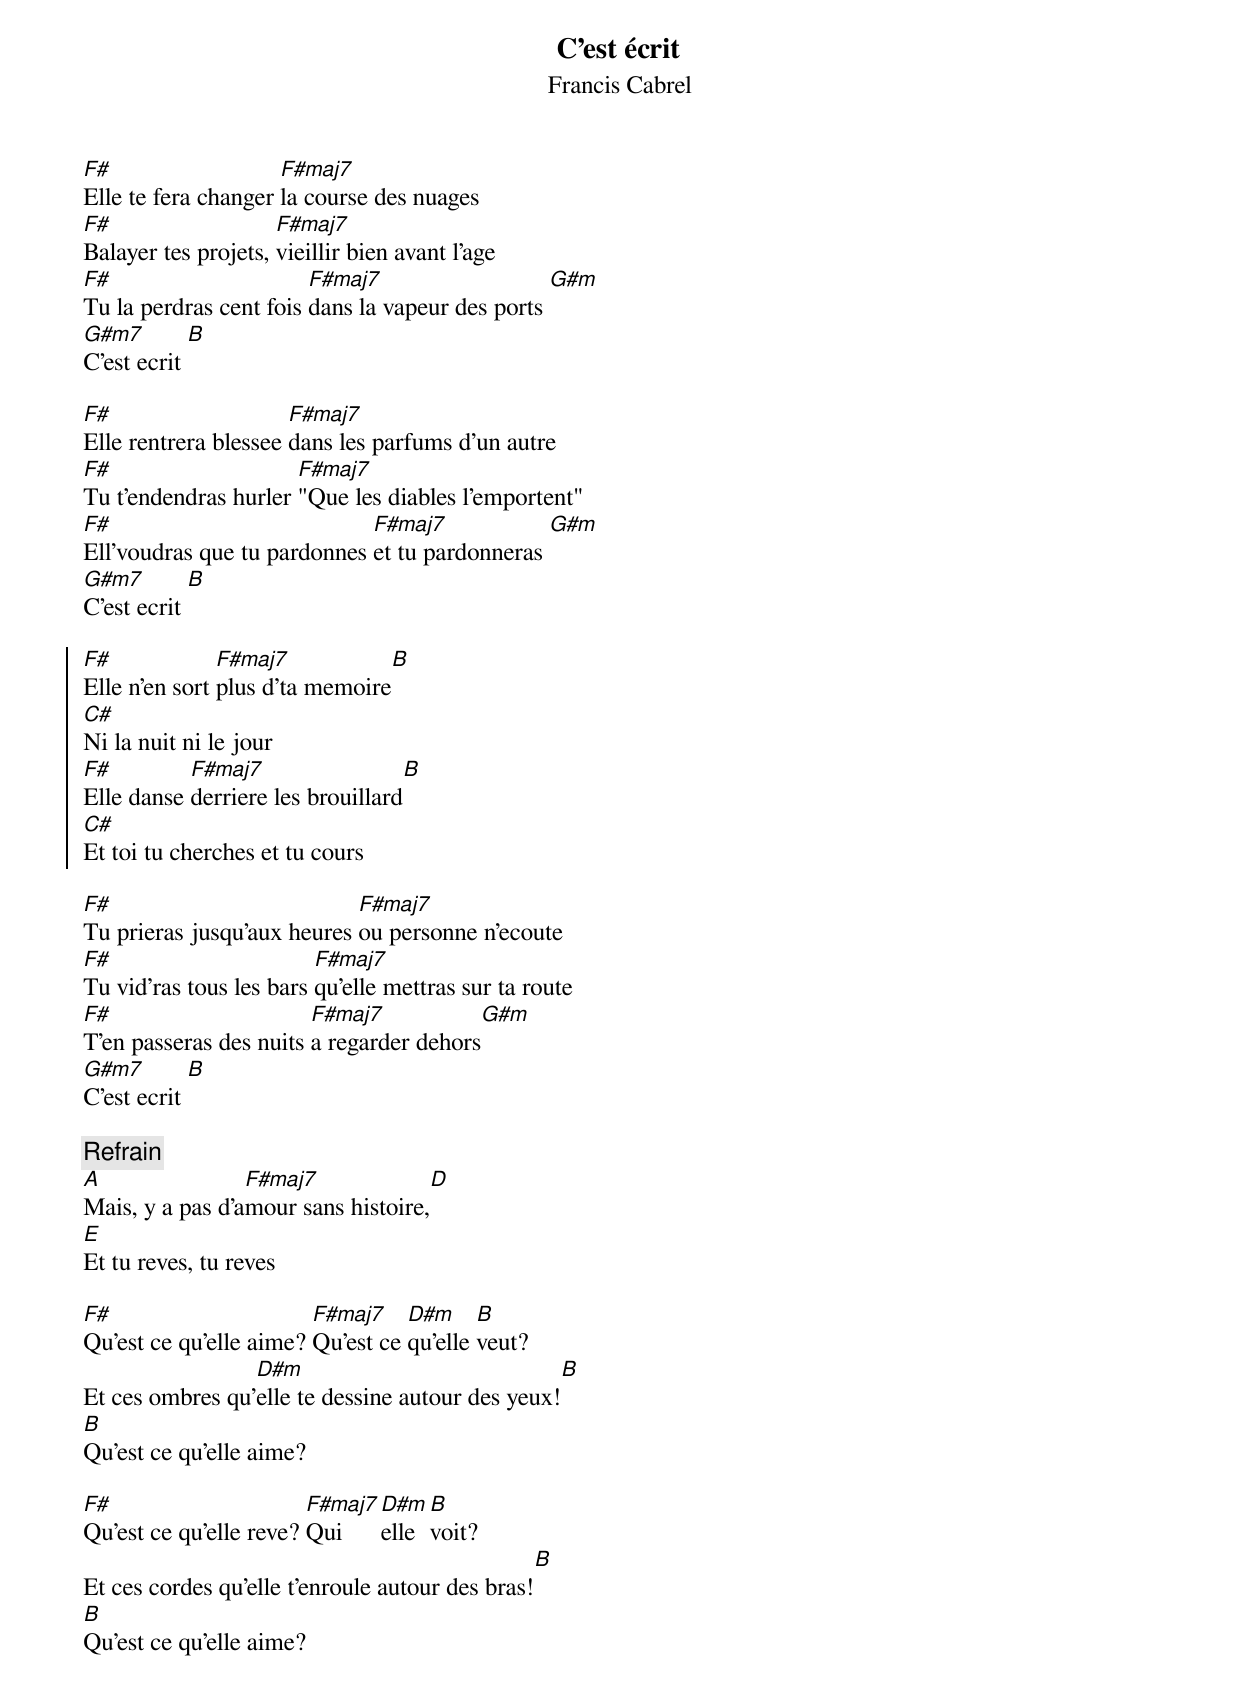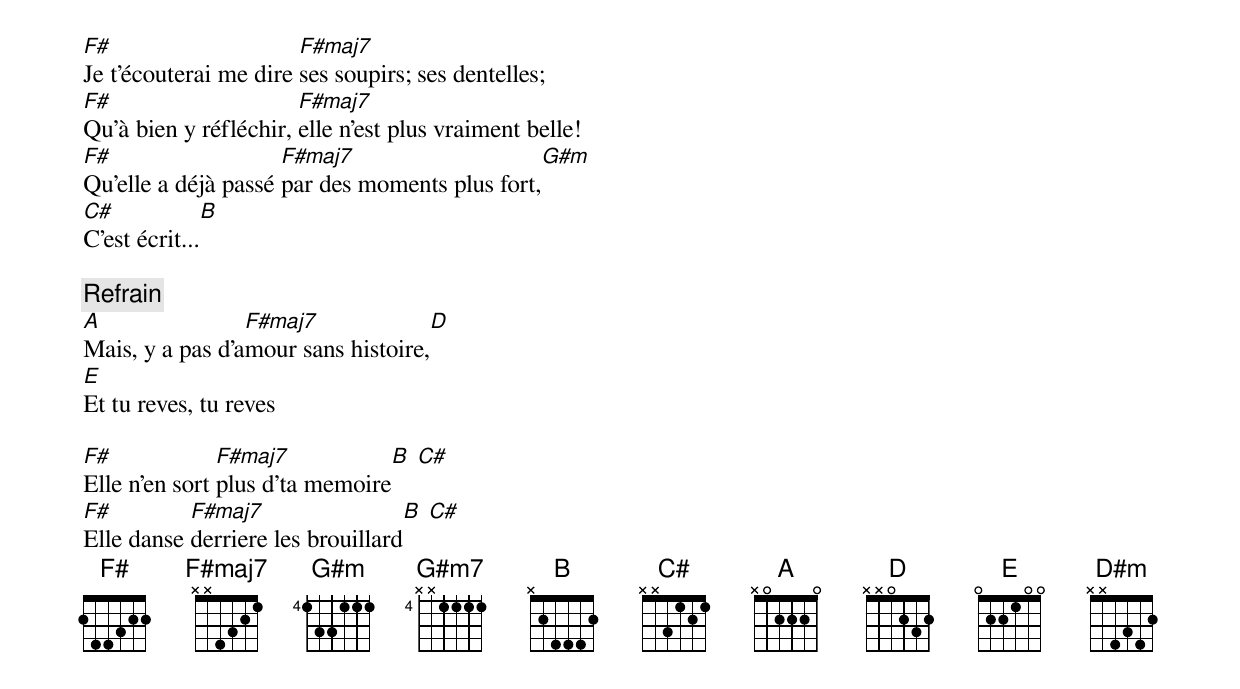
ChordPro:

{t:C'est écrit}
{st: Francis Cabrel}
[F#]Elle te fera changer [F#maj7]la course des nuages
[F#]Balayer tes projets, [F#maj7]vieillir bien avant l'age
[F#]Tu la perdras cent fois [F#maj7]dans la vapeur des ports [G#m]
[G#m7]C'est ecrit [B]

[F#]Elle rentrera blessee [F#maj7]dans les parfums d'un autre
[F#]Tu t'endendras hurler [F#maj7]"Que les diables l'emportent"
[F#]Ell'voudras que tu pardonnes [F#maj7]et tu pardonneras [G#m]
[G#m7]C'est ecrit [B]

{soc}
[F#]Elle n'en sort [F#maj7]plus d'ta memoire[B]
[C#]Ni la nuit ni le jour
[F#]Elle danse [F#maj7]derriere les brouillard[B]
[C#]Et toi tu cherches et tu cours
{eoc}

[F#]Tu prieras jusqu'aux heures [F#maj7]ou personne n'ecoute
[F#]Tu vid'ras tous les bars [F#maj7]qu'elle mettras sur ta route
[F#]T'en passeras des nuits [F#maj7]a regarder dehors[G#m]
[G#m7]C'est ecrit [B]

{c:Refrain}
[A]Mais, y a pas d'a[F#maj7]mour sans histoire,[D]
[E]Et tu reves, tu reves

[F#]Qu'est ce qu'elle aime? [F#maj7]Qu'est ce [D#m]qu'elle [B]veut?
Et ces ombres qu'[D#m]elle te dessine autour des yeux![B]
[B]Qu'est ce qu'elle aime?

[F#]Qu'est ce qu'elle reve? [F#maj7]Qui [D#m]elle [B]voit?
Et ces cordes qu'elle t'enroule autour des bras![B]
[B]Qu'est ce qu'elle aime?

[F#]Je t'écouterai me dire [F#maj7]ses soupirs; ses dentelles;
[F#]Qu'à bien y réfléchir, [F#maj7]elle n'est plus vraiment belle!
[F#]Qu'elle a déjà passé [F#maj7]par des moments plus fort,[G#m]
[C#]C'est écrit...[B]

{c:Refrain}
[A]Mais, y a pas d'a[F#maj7]mour sans histoire,[D]
[E]Et tu reves, tu reves

[F#]Elle n'en sort [F#maj7]plus d'ta memoire[B] [C#]
[F#]Elle danse [F#maj7]derriere les brouillard[B] [C#]
